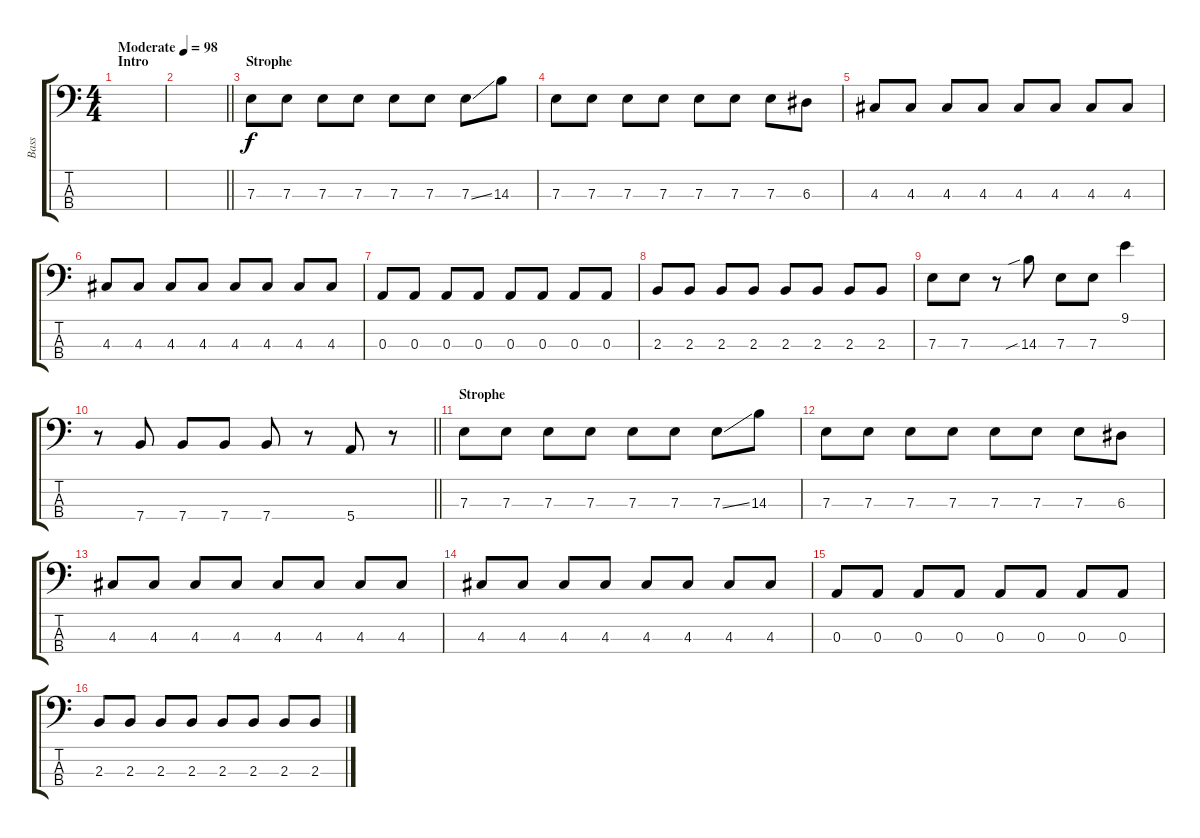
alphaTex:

\track ("Bass" "Bass") {instrument electricbassfinger}
\staff {score tabs}
\tuning (G2 D2 A1 E1) {hide}
\ts (4 4)
\section ("" "Intro")
\tempo (98 "Moderate")
\clef f4
\ks c
|
\barLineRight lightlight
|
\section ("" "Strophe")
7.3.8 7.3.8 7.3.8 7.3.8 7.3.8 7.3.8 7.3{ss}.8 14.3.8 |
7.3.8 7.3.8 7.3.8 7.3.8 7.3.8 7.3.8 7.3.8 6.3.8 |
4.3.8 4.3.8 4.3.8 4.3.8 4.3.8 4.3.8 4.3.8 4.3.8 |
4.3.8 4.3.8 4.3.8 4.3.8 4.3.8 4.3.8 4.3.8 4.3.8 |
0.3.8 0.3.8 0.3.8 0.3.8 0.3.8 0.3.8 0.3.8 0.3.8 |
2.3.8 2.3.8 2.3.8 2.3.8 2.3.8 2.3.8 2.3.8 2.3.8 |
7.3.8 7.3.8 r.8 14.3{sib}.8 7.3.8 7.3.8 9.1.4 |
\barLineRight lightlight
r.8 7.4.8 7.4.8 7.4.8 7.4.8 r.8 5.4.8 r.8 |
\section ("" "Strophe")
7.3.8 7.3.8 7.3.8 7.3.8 7.3.8 7.3.8 7.3{ss}.8 14.3.8 |
7.3.8 7.3.8 7.3.8 7.3.8 7.3.8 7.3.8 7.3.8 6.3.8 |
4.3.8 4.3.8 4.3.8 4.3.8 4.3.8 4.3.8 4.3.8 4.3.8 |
4.3.8 4.3.8 4.3.8 4.3.8 4.3.8 4.3.8 4.3.8 4.3.8 |
0.3.8 0.3.8 0.3.8 0.3.8 0.3.8 0.3.8 0.3.8 0.3.8 |
2.3.8 2.3.8 2.3.8 2.3.8 2.3.8 2.3.8 2.3.8 2.3.8
